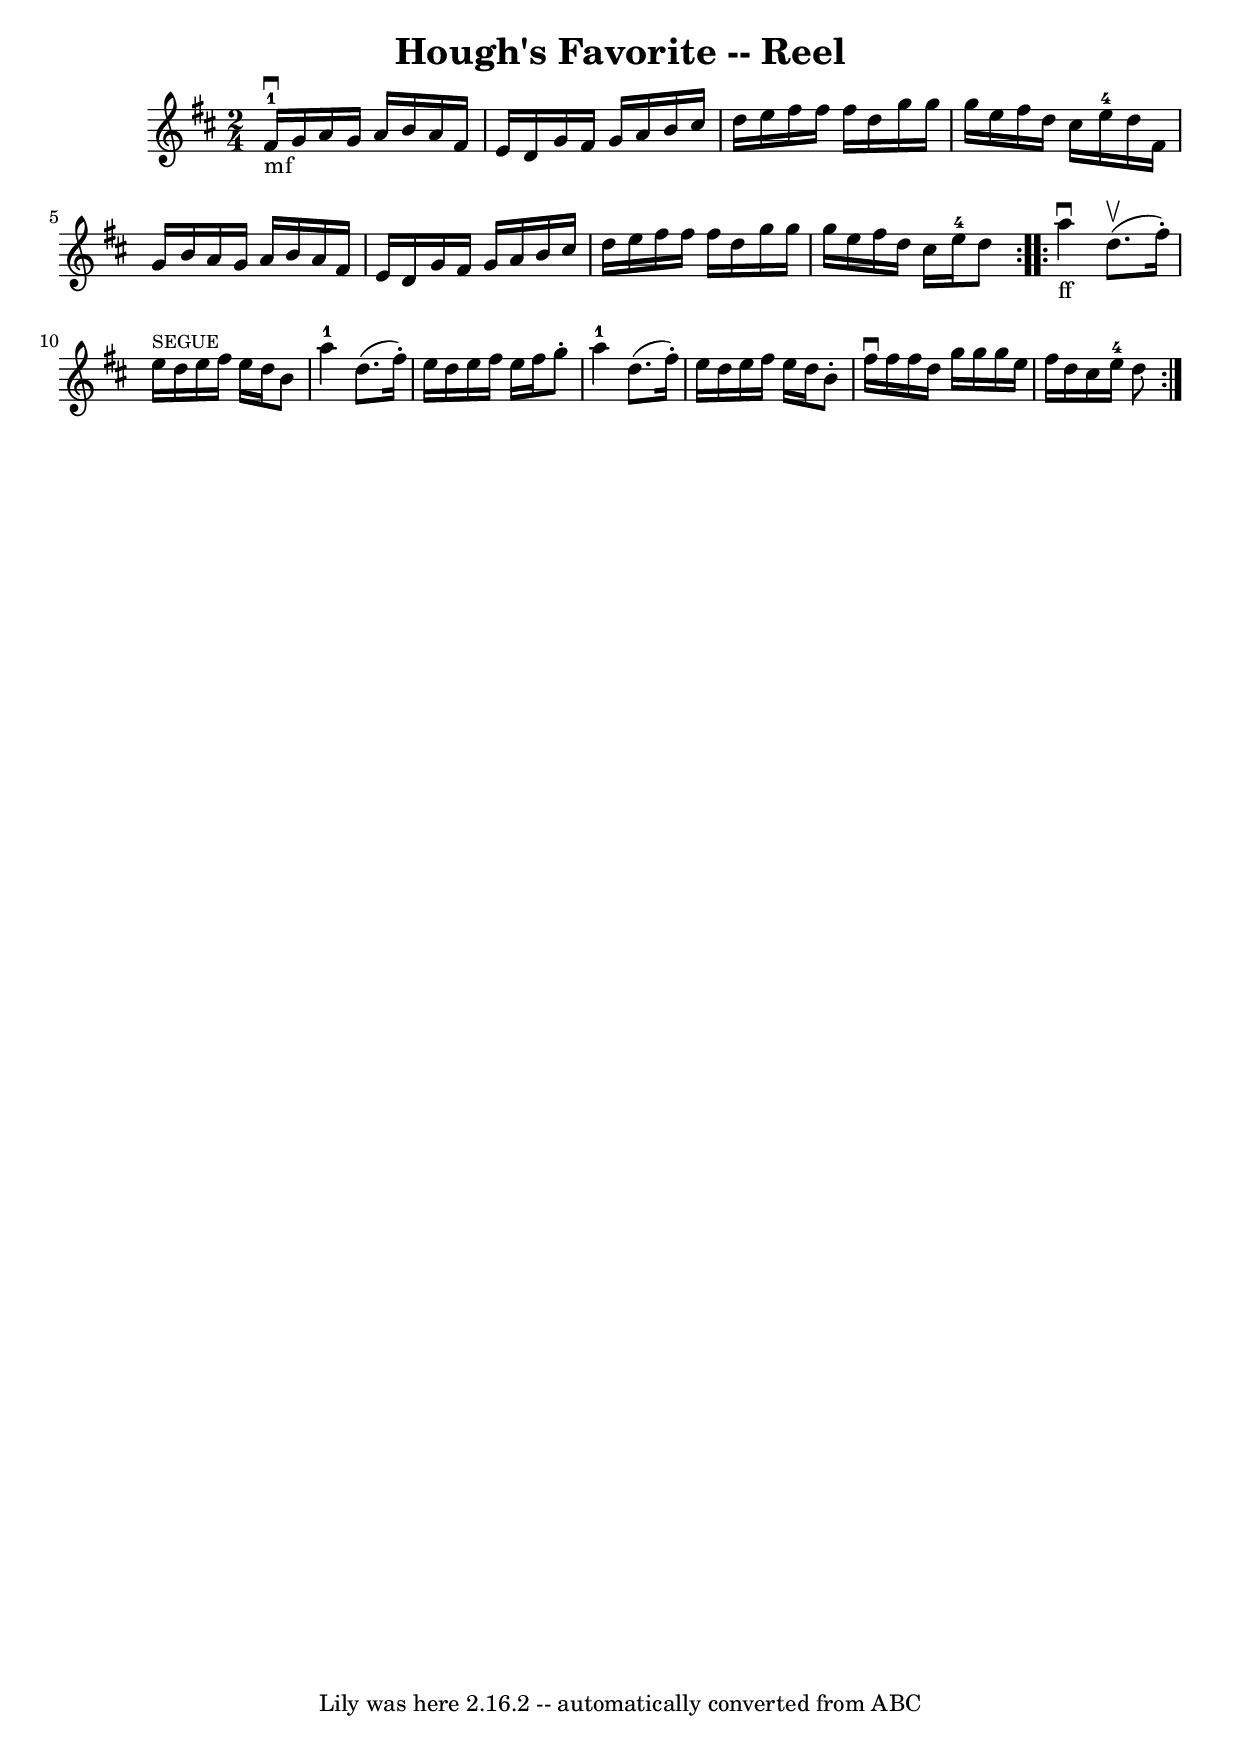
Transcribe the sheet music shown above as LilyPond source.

\version "2.16.2"
\include "Mammoth.ily"
\header {
  %% book = "Ryan's Mammoth Collection"
  crossRefNumber = "1"
  footnotes = "\\\\384"
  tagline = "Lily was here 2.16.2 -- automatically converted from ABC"
  title = "Hough's Favorite -- Reel"

}
voicedefault =  {



  \repeat volta 2 {

    \time 2/4 
    \key d \major
    fis'16-1_"mf"^\downbow g'16  |
    
    a'16 g'16 a'16 b'16 a'16 fis'16 e'16 d'16    |
    
    g'16 fis'16 g'16 a'16 b'16 cis''16 d''16 e''16    |
    
    fis''16 fis''16 fis''16 d''16 g''16 g''16 g''16 e''16     |
    fis''16 d''16 cis''16 e''16-4 d''16 fis'16 g'16  
    b'16    |
    a'16 g'16 a'16 b'16 a'16 fis'16 e'16   
    d'16    |
    g'16 fis'16 g'16 a'16 b'16 cis''16 d''16  
    e''16    |
    fis''16 fis''16 fis''16 d''16 g''16 g''16  
    g''16 e''16    |
    fis''16 d''16 cis''16 e''16-4 d''8 
    
  }     
  \repeat volta 2 {
    a''4_"ff"^\downbow d''8.^\upbow(fis''16-.)   |
    e''16^\segue d''16 e''16 fis''16 e''16 d''16  
    b'8    |
    a''4-1 d''8. (fis''16-.)   |
    e''16  
    d''16 e''16 fis''16 e''16 fis''16 g''8-.   |
    
    a''4-1 d''8. (fis''16-.)   |
    e''16 d''16 e''16    
    fis''16 e''16 d''16 b'8-.   |
    fis''16^\downbow fis''16    
    fis''16 d''16 g''16 g''16 g''16 e''16    |
    fis''16    
    d''16 cis''16 e''16-4 d''8    
  }   

}

\score{
  <<

    \context Staff="default"
    {
      \voicedefault 
      
    }

  >>
  \layout {
    
  }
  \midi {
  }

}
